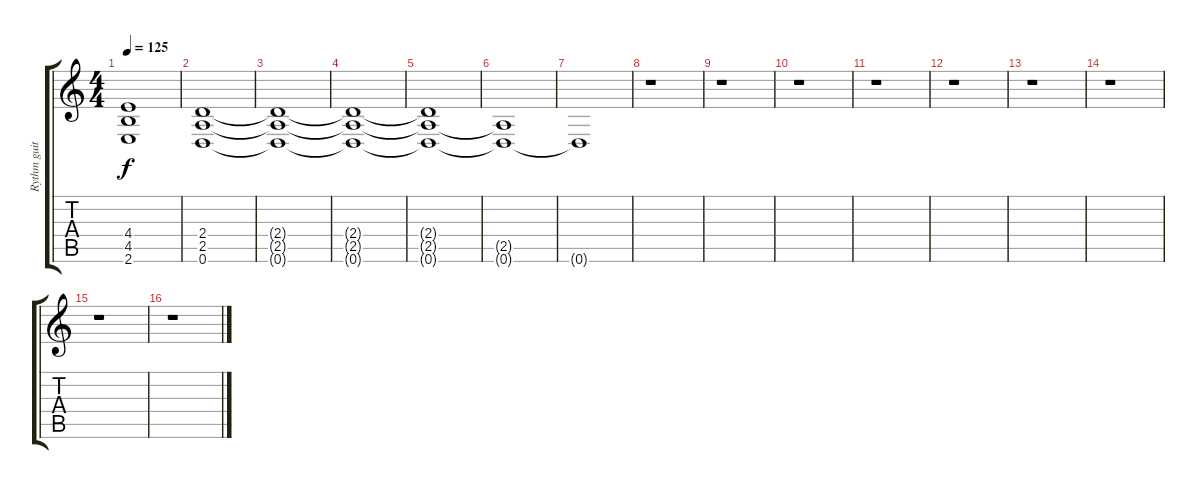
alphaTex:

\track ("Rythm guitar" "Rythm guit") {instrument distortionguitar}
\staff {score tabs}
\tuning (D4 A3 F3 C3 G2 D2) {hide}
\ts (4 4)
\tempo 125
\clef g2
\ks c
(4.4 4.5 2.6).1{dy f} |
(2.4 2.5 0.6).1 |
(2.4{t} 2.5{t} 0.6{t}).1 |
(2.4{t} 2.5{t} 0.6{t}).1 |
(2.4{t} 2.5{t} 0.6{t}).1 |
(2.5{t} 0.6{t}).1 |
0.6{t}.1 |
r.1 |
r.1 |
r.1 |
r.1 |
r.1 |
r.1 |
r.1 |
r.1 |
r.1
